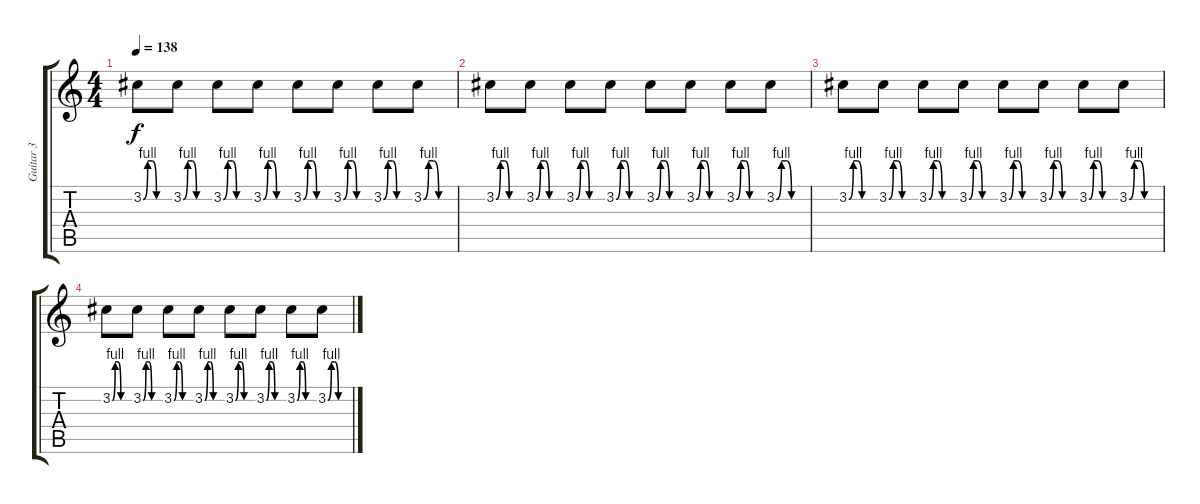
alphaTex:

\track ("Guitar 3" "Guitar 3") {instrument overdrivenguitar}
\staff {score tabs}
\tuning (Eb4 Bb3 Gb3 Db3 Ab2 Db2) {hide}
\ts (4 4)
\tempo 138
\clef g2
\ks c
3.2{be (custom 0 0 10 4 20 4 30 0 60 0)}.8{dy f} 3.2{be (custom 0 0 10 4 20 4 30 0 60 0)}.8 3.2{be (custom 0 0 10 4 20 4 30 0 60 0)}.8 3.2{be (custom 0 0 10 4 20 4 30 0 60 0)}.8 3.2{be (custom 0 0 10 4 20 4 30 0 60 0)}.8 3.2{be (custom 0 0 10 4 20 4 30 0 60 0)}.8 3.2{be (custom 0 0 10 4 20 4 30 0 60 0)}.8 3.2{be (custom 0 0 10 4 20 4 30 0 60 0)}.8 |
3.2{be (custom 0 0 10 4 20 4 30 0 60 0)}.8 3.2{be (custom 0 0 10 4 20 4 30 0 60 0)}.8 3.2{be (custom 0 0 10 4 20 4 30 0 60 0)}.8 3.2{be (custom 0 0 10 4 20 4 30 0 60 0)}.8 3.2{be (custom 0 0 10 4 20 4 30 0 60 0)}.8 3.2{be (custom 0 0 10 4 20 4 30 0 60 0)}.8 3.2{be (custom 0 0 10 4 20 4 30 0 60 0)}.8 3.2{be (custom 0 0 10 4 20 4 30 0 60 0)}.8 |
3.2{be (custom 0 0 10 4 20 4 30 0 60 0)}.8 3.2{be (custom 0 0 10 4 20 4 30 0 60 0)}.8 3.2{be (custom 0 0 10 4 20 4 30 0 60 0)}.8 3.2{be (custom 0 0 10 4 20 4 30 0 60 0)}.8 3.2{be (custom 0 0 10 4 20 4 30 0 60 0)}.8 3.2{be (custom 0 0 10 4 20 4 30 0 60 0)}.8 3.2{be (custom 0 0 10 4 20 4 30 0 60 0)}.8 3.2{be (custom 0 0 10 4 20 4 30 0 60 0)}.8 |
3.2{be (custom 0 0 10 4 20 4 30 0 60 0)}.8 3.2{be (custom 0 0 10 4 20 4 30 0 60 0)}.8 3.2{be (custom 0 0 10 4 20 4 30 0 60 0)}.8 3.2{be (custom 0 0 10 4 20 4 30 0 60 0)}.8 3.2{be (custom 0 0 10 4 20 4 30 0 60 0)}.8 3.2{be (custom 0 0 10 4 20 4 30 0 60 0)}.8 3.2{be (custom 0 0 10 4 20 4 30 0 60 0)}.8 3.2{be (custom 0 0 10 4 20 4 30 0 60 0)}.8
